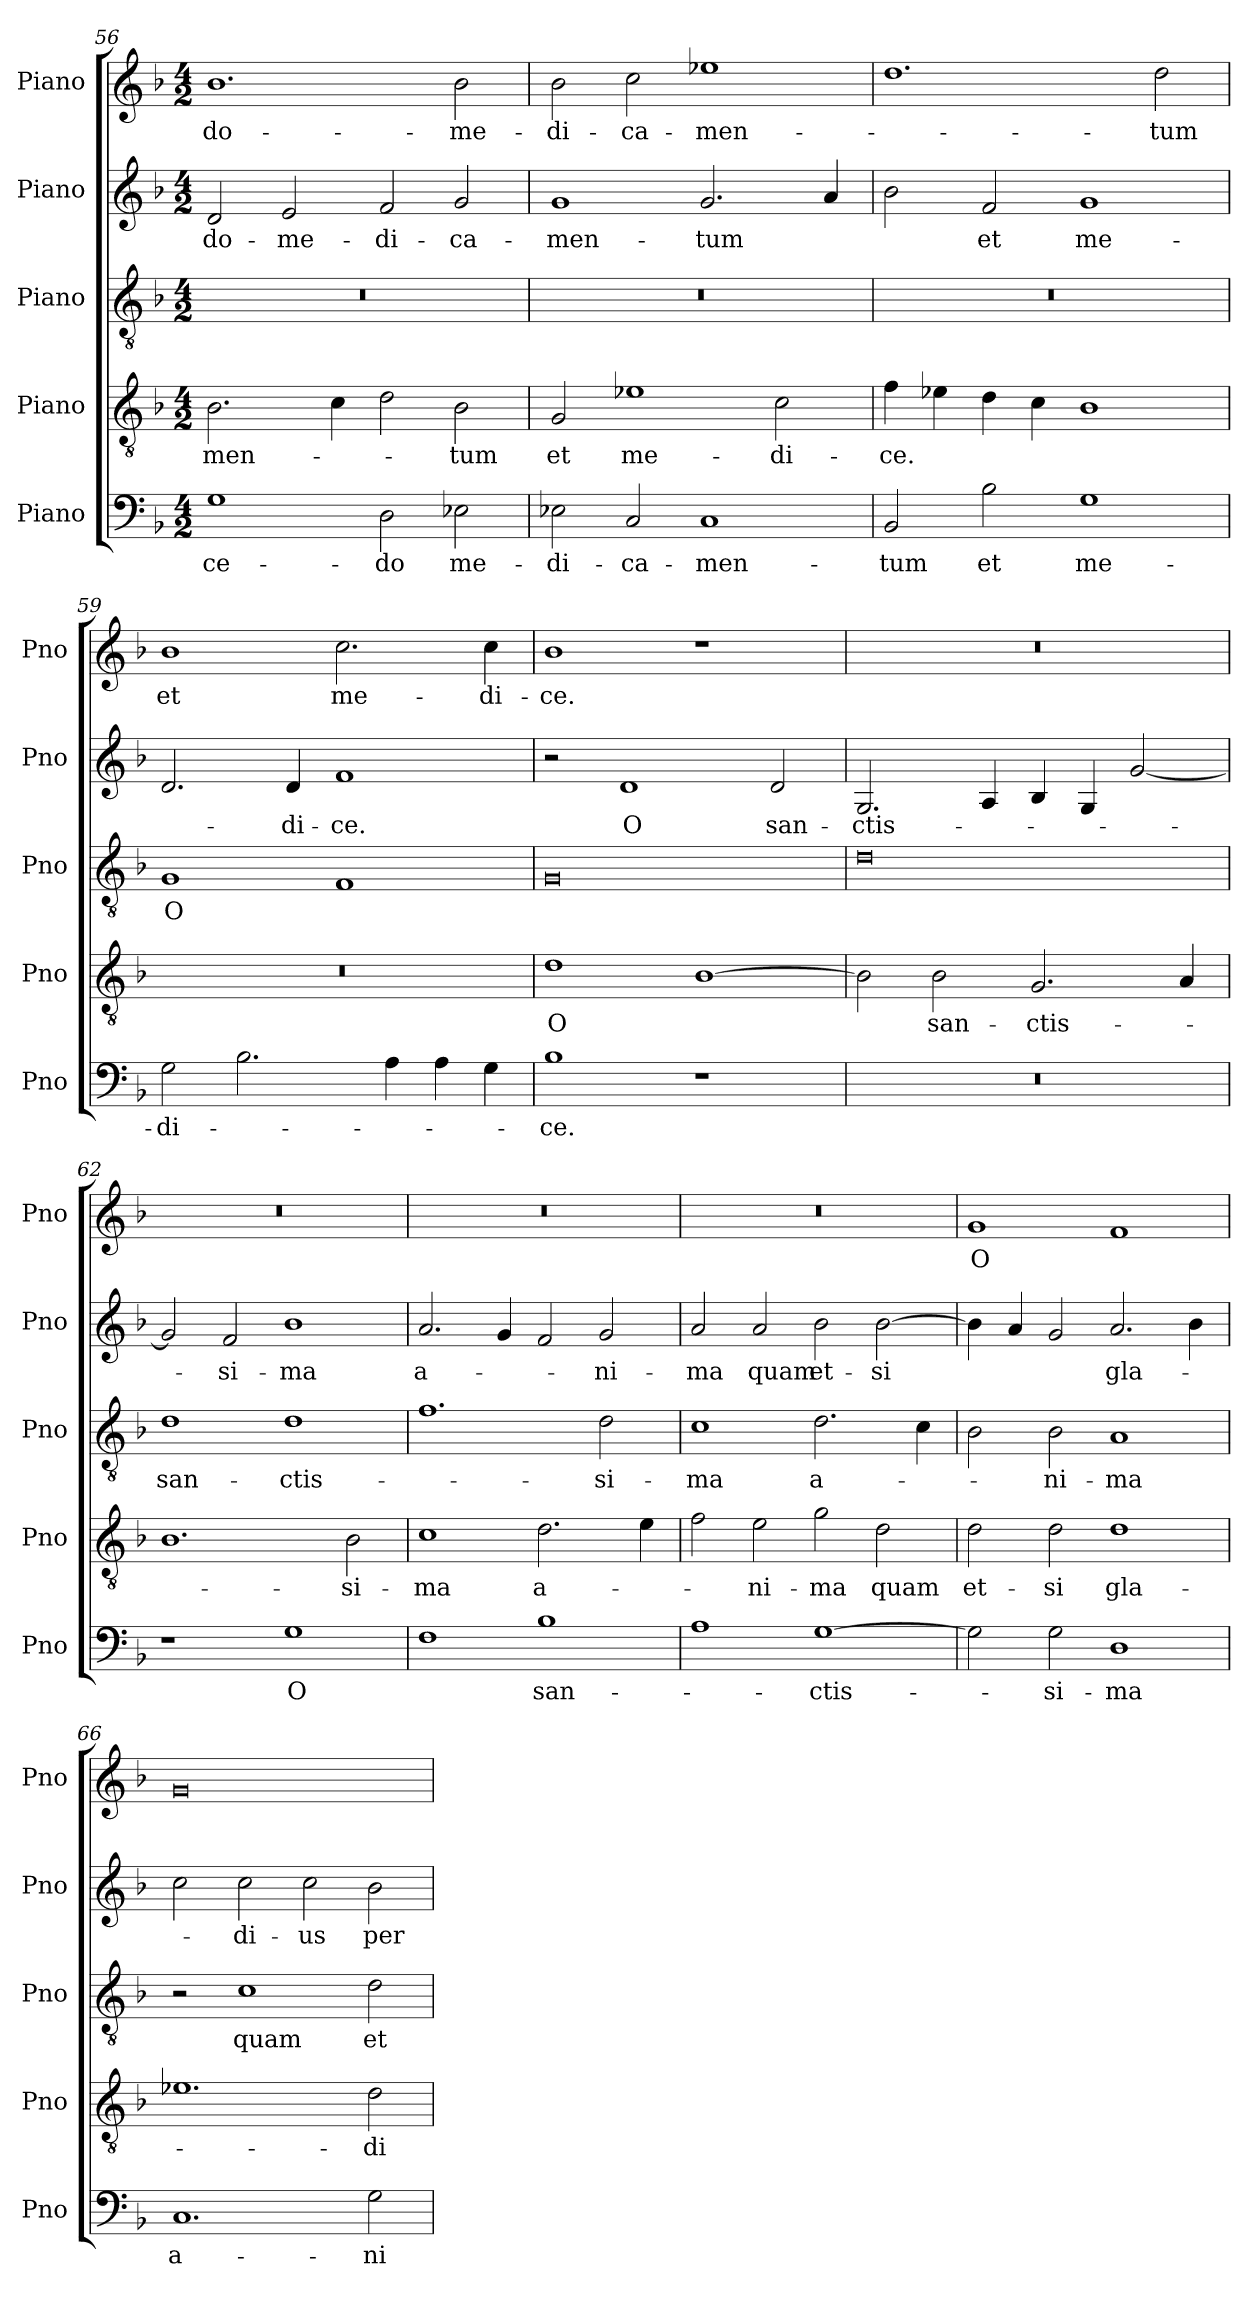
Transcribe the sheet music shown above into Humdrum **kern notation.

**kern	**text	**kern	**text	**kern	**text	**kern	**text	**kern	**text
*part5	*part5	*part4	*part4	*part3	*part3	*part2	*part2	*part1	*part1
*staff5	*staff5	*staff4	*staff4	*staff3	*staff3	*staff2	*staff2	*staff1	*staff1
*I"Piano	*	*I"Piano	*	*I"Piano	*	*I"Piano	*	*I"Piano	*
*I'Pno	*	*I'Pno	*	*I'Pno	*	*I'Pno	*	*I'Pno	*
!!LO:LB:g=z
*clefF4	*	*clefGv2	*	*clefGv2	*	*clefG2	*	*clefG2	*
*k[b-]	*	*k[b-]	*	*k[b-]	*	*k[b-]	*	*k[b-]	*
*M4/2	*	*M4/2	*	*M4/2	*	*M4/2	*	*M4/2	*
=56	=56	=56	=56	=56	=56	=56	=56	=56	=56
1G	-ce-	2.B-\	-men­-	0r	.	2d/	-do-	1.b-	-do-
.	.	.	.	.	.	2e/	-me­-	.	.
.	.	4c\	.	.	.	.	.	.	.
2D\	-do	2d\	.	.	.	2f/	-di-	.	.
2E-X\	me­-	2B-\	-tum	.	.	2g/	-ca-	2b-\	-me­-
=57	=57	=57	=57	=57	=57	=57	=57	=57	=57
2E-X\	-di­-	2G/	et	0r	.	1g	-men-	2b-\	-di-
2C/	-ca-	1e-X	me­-	.	.	.	.	2cc\	-ca-
1C	-men­-	.	.	.	.	2.g/	-tum	1ee-X	-men-
.	.	2c\	-di-	.	.	.	.	.	.
.	.	.	.	.	.	4a/	.	.	.
=58	=58	=58	=58	=58	=58	=58	=58	=58	=58
2BB-/	-tum	4f\	-ce.	0r	.	2b-\	.	1.dd	.
.	.	4e-X\	.	.	.	.	.	.	.
2B-\	et	4d\	.	.	.	2f/	et	.	.
.	.	4c\	.	.	.	.	.	.	.
1G	me-	1B-	.	.	.	1g	me­-	.	.
.	.	.	.	.	.	.	.	2dd\	-tum
=59	=59	=59	=59	=59	=59	=59	=59	=59	=59
2G\	-di-	0r	.	1G	O	2.d/	.	1b-	et
2.B-\	.	.	.	.	.	.	.	.	.
.	.	.	.	.	.	4d/	-di-	.	.
.	.	.	.	1F	.	1f	-ce.	2.cc\	me-
4A\	.	.	.	.	.	.	.	.	.
4A\	.	.	.	.	.	.	.	.	.
4G\	.	.	.	.	.	.	.	4cc\	-di­-
=60	=60	=60	=60	=60	=60	=60	=60	=60	=60
1B-	-ce.	1d	O	0G	.	2r	.	1b-	-ce.
.	.	.	.	.	.	1d	O	.	.
1r	.	[1B-	.	.	.	.	.	1r	.
.	.	.	.	.	.	2d/	san-	.	.
=61	=61	=61	=61	=61	=61	=61	=61	=61	=61
0r	.	2B-\]	.	0d	.	2.G/	-ctis­-	0r	.
.	.	2B-\	san-	.	.	.	.	.	.
.	.	.	.	.	.	4A/	.	.	.
.	.	2.G/	-ctis­-	.	.	4B-/	.	.	.
.	.	.	.	.	.	4G/	.	.	.
.	.	.	.	.	.	[2g/	.	.	.
.	.	4A/	.	.	.	.	.	.	.
=62	=62	=62	=62	=62	=62	=62	=62	=62	=62
1r	.	1.B-	.	1d	san-	2g/]	.	0r	.
.	.	.	.	.	.	2f/	-si­-	.	.
1G	O	.	.	1d	-ctis-	1b-	-ma	.	.
.	.	2B-\	-si-	.	.	.	.	.	.
!!LO:PB:g=z
=63	=63	=63	=63	=63	=63	=63	=63	=63	=63
1F	.	1c	-ma	1.f	.	2.a/	a­-	0r	.
.	.	.	.	.	.	4g/	.	.	.
1B-	san-	2.d\	a­-	.	.	2f/	.	.	.
.	.	.	.	2d\	-si-	2g/	-ni-	.	.
.	.	4e\	.	.	.	.	.	.	.
=64	=64	=64	=64	=64	=64	=64	=64	=64	=64
1A	.	2f\	.	1c	-ma	2a/	-ma	0r	.
.	.	2e\	-ni­-	.	.	2a/	quam	.	.
[1G	-ctis­-	2g\	-ma	2.d\	a­-	2b-\	et-	.	.
.	.	2d\	quam	.	.	[2b-\	-si	.	.
.	.	.	.	4c\	.	.	.	.	.
=65	=65	=65	=65	=65	=65	=65	=65	=65	=65
2G\]	.	2d\	et-	2B-\	.	4b-\]	.	1g	O
.	.	.	.	.	.	4a/	.	.	.
2G\	-si­-	2d\	-si	2B-\	-ni­-	2g/	.	.	.
1D	-ma	1d	gla-	1A	-ma	2.a/	gla-	1f	.
.	.	.	.	.	.	4b-\	.	.	.
=66	=66	=66	=66	=66	=66	=66	=66	=66	=66
1.C	a­-	1.e-X	.	2r	.	2cc\	.	0g	.
.	.	.	.	1c	quam	2cc\	-di-	.	.
.	.	.	.	.	.	2cc\	-us	.	.
2G\	-ni­-	2d\	-di-	2d\	et-	2b-\	per-	.	.
=	=	=	=	=	=	=	=	=	=
*-	*-	*-	*-	*-	*-	*-	*-	*-	*-
